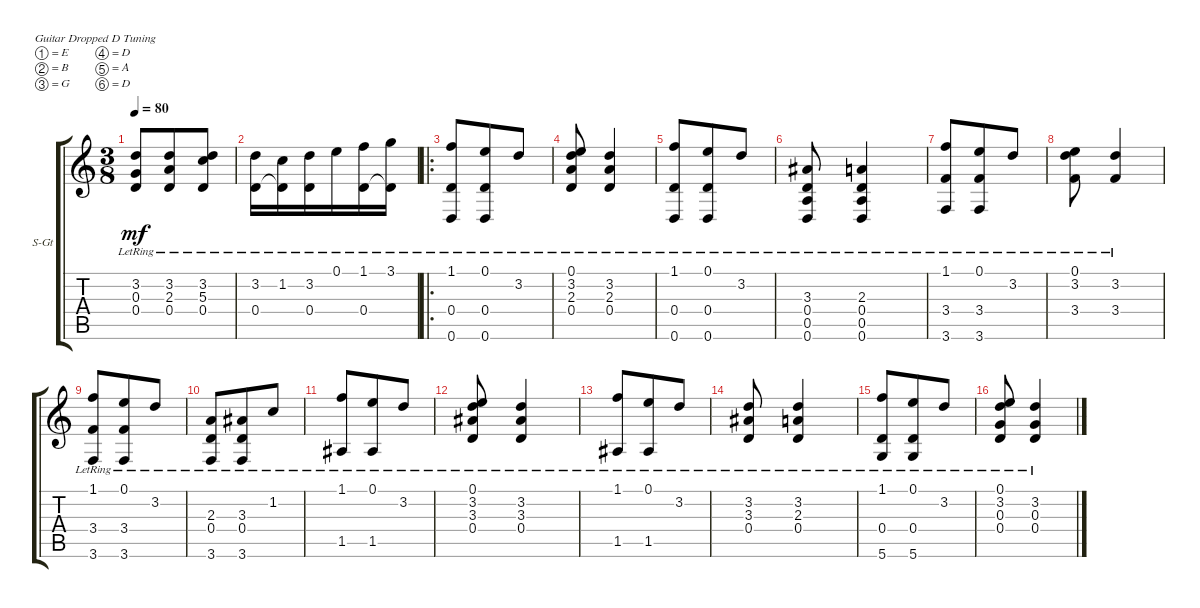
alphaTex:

\defaultSystemsLayout 4
\bracketExtendMode groupsimilarinstruments
\firstSystemTrackNameOrientation horizontal
\otherSystemsTrackNameOrientation horizontal
\track ("Steel Guitar" "S-Gt") {instrument acousticguitarsteel}
\staff {score tabs}
\tuning (E4 B3 G3 D3 A2 D2)
\ts (3 8)
\tempo 80
\clef g2
\scale
0.148148
\ks c
(3.2{lr} 0.4{lr} 0.3{lr}).8{dy mf} (3.2{lr} 0.4{lr} 2.3{lr}).8 (0.4{lr} 3.2{lr} 5.3{lr}).8 |
\scale
0.2 (3.2{lr} 0.4{lr}).16 (1.2{lr} 0.4{lr t}).16 (3.2{lr} 0.4{lr}).16 0.1{lr}.16 (1.1{lr} 0.4{lr}).16 (0.4{lr t} 3.1{lr}).16 |
\ro
\scale
0.161111 (1.1{lr} 0.4{lr} 0.6{lr}).8 (0.1{lr} 0.6{lr} 0.4{lr}).8 3.2{lr}.8 |
\scale
0.124074 (0.4{lr} 2.3{lr} 3.2{lr} 0.1{lr}).8 (0.4{lr} 2.3{lr} 3.2{lr}).4 |
\scale
0.174419 (1.1{lr} 0.6{lr} 0.4{lr}).8 (0.1{lr} 0.6{lr} 0.4{lr}).8 3.2{lr}.8 |
\scale
0.151163 (3.3{lr} 0.4{lr} 0.5{lr} 0.6{lr}).8 (2.3{lr} 0.4{lr} 0.5{lr} 0.6{lr}).4 |
\scale
0.174419 (1.1{lr} 3.6{lr} 3.4{lr}).8 (0.1{lr} 3.4{lr} 3.6{lr}).8 3.2{lr}.8 |
\scale
0.151163 (3.4{lr} 3.2{lr} 0.1{lr}).8 (3.4{lr} 3.2{lr}).4 |
\scale
0.174419 (1.1{lr} 3.4{lr} 3.6{lr}).8 (0.1{lr} 3.6{lr} 3.4{lr}).8 3.2{lr}.8 |
\scale
0.174419 (2.3{lr} 0.4{lr} 3.6{lr}).8 (3.3{lr} 3.6{lr} 0.4{lr}).8 1.2{lr}.8 |
\scale
0.177725 (1.1{lr} 1.5{lr}).8 (0.1{lr} 1.5{lr}).8 3.2{lr}.8 |
\scale
0.154028 (0.1{lr} 3.2{lr} 3.3{lr} 0.4{lr}).8 (3.3{lr} 3.2{lr} 0.4{lr}).4 |
\scale
0.177725 (1.1{lr} 1.5{lr}).8 (0.1{lr} 1.5{lr}).8 3.2{lr}.8 |
\scale
0.154028 (3.3{lr} 3.2{lr} 0.4{lr}).8 (2.3{lr} 3.2{lr} 0.4{lr}).4 |
\scale
0.177725 (1.1{lr} 0.4{lr} 5.6{lr}).8 (0.1{lr} 0.4{lr} 5.6{lr}).8 3.2{lr}.8 |
\scale
0.158768 (0.1{lr} 3.2{lr} 0.3{lr} 0.4{lr}).8 (0.3{lr} 3.2{lr} 0.4{lr}).4
